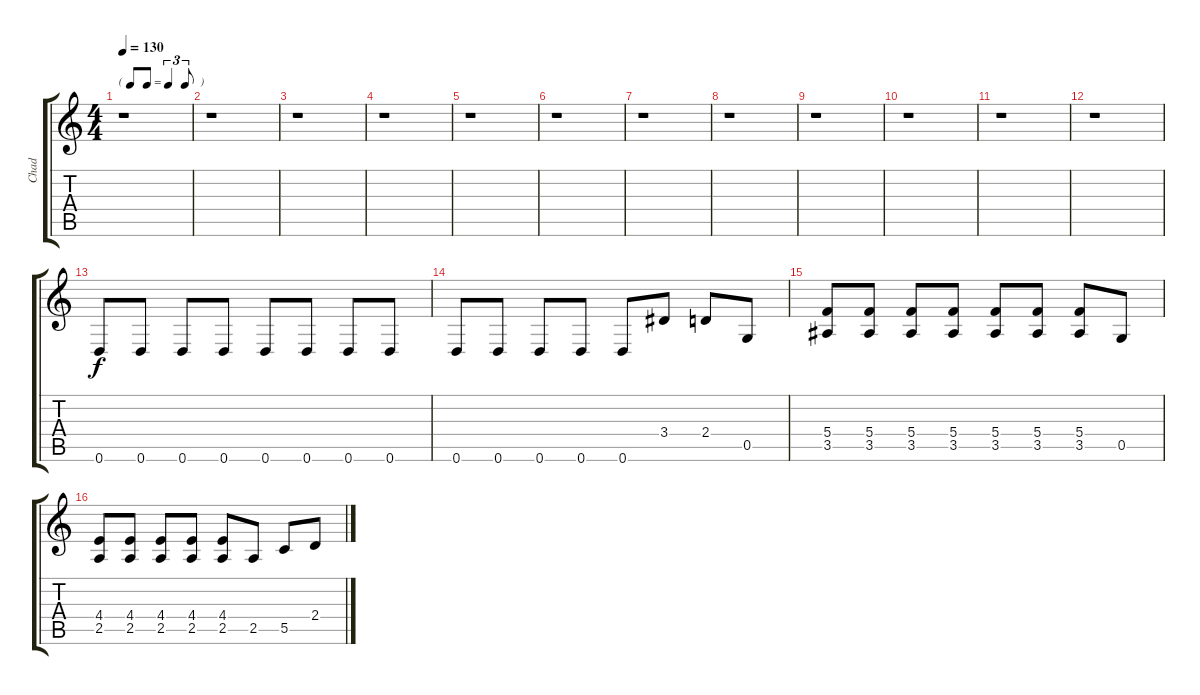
\track ("Chad" "Chad") {instrument distortionguitar}
\staff {score tabs}
\tuning (D4 A3 F3 C3 G2 D2) {hide}
\ts (4 4)
\tf triplet8th
\tempo 130
\clef g2
\ks c
r.1{dy f} |
r.1 |
r.1 |
r.1 |
r.1 |
r.1 |
r.1 |
r.1 |
r.1 |
r.1 |
r.1 |
r.1 |
0.6.8 0.6.8 0.6.8 0.6.8 0.6.8 0.6.8 0.6.8 0.6.8 |
0.6.8 0.6.8 0.6.8 0.6.8 0.6.8 3.4.8 2.4.8 0.5.8 |
(5.4 3.5).8 (5.4 3.5).8 (5.4 3.5).8 (5.4 3.5).8 (5.4 3.5).8 (5.4 3.5).8 (5.4 3.5).8 0.5.8 |
(4.4 2.5).8 (4.4 2.5).8 (4.4 2.5).8 (4.4 2.5).8 (4.4 2.5).8 2.5.8 5.5.8 2.4.8
